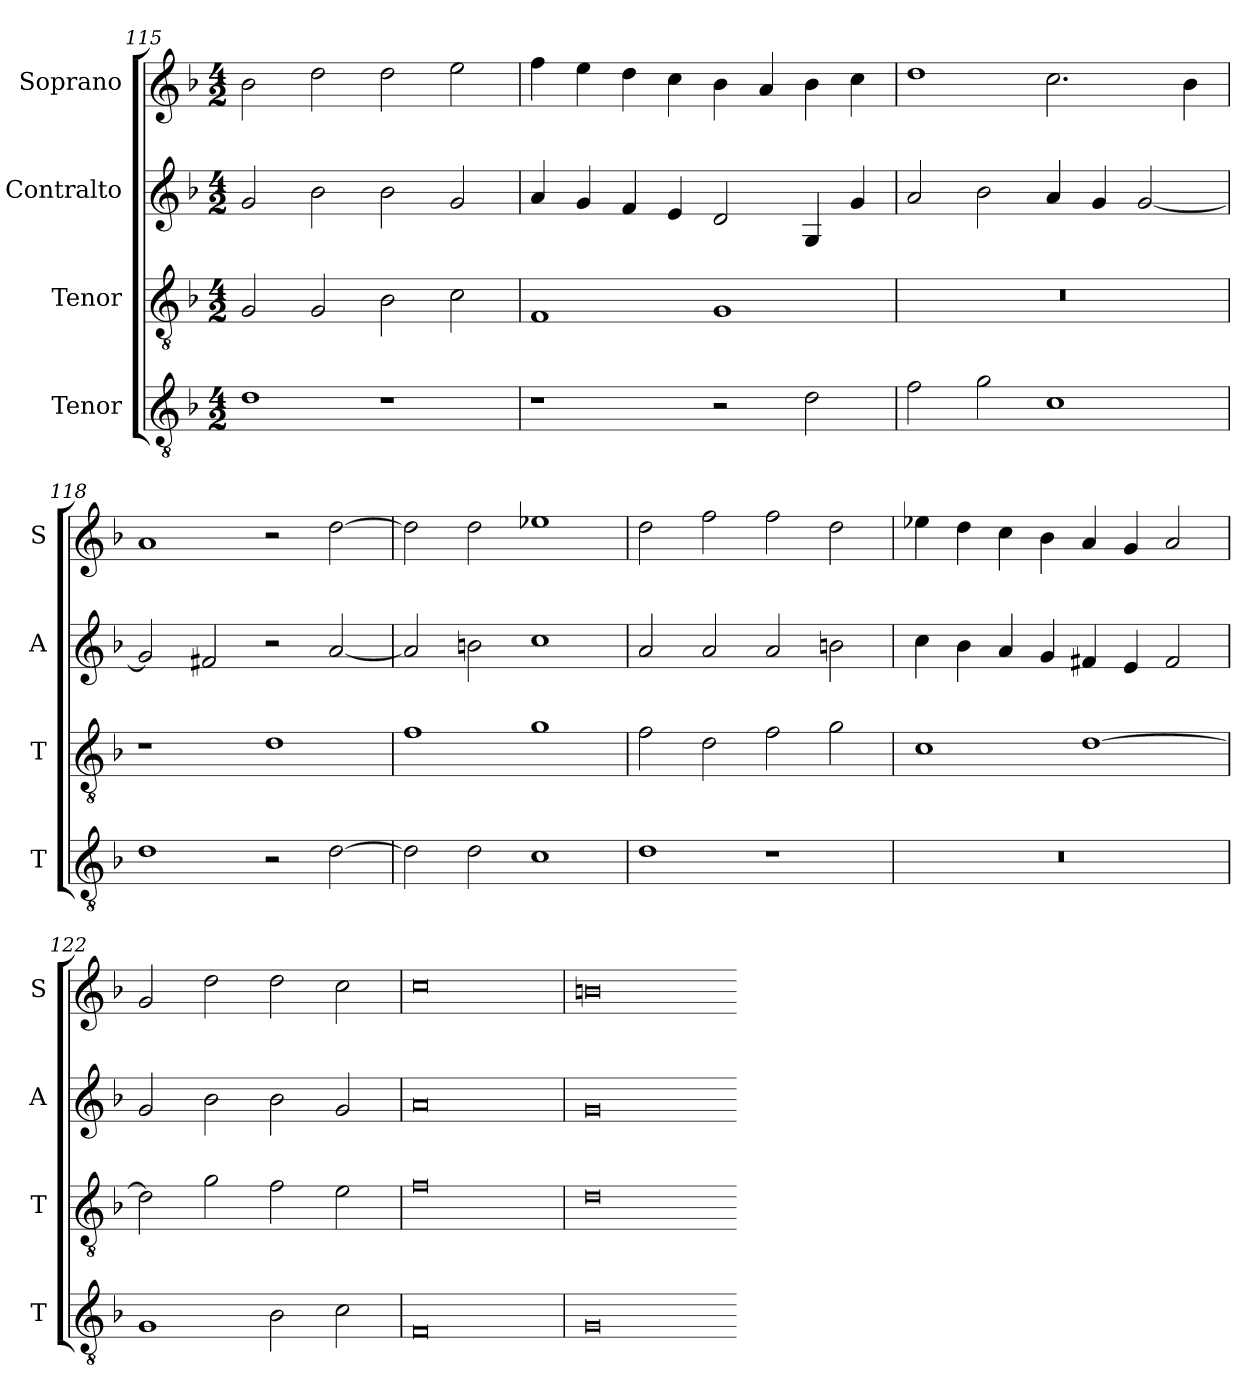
**kern	**kern	**kern	**kern
*part4	*part3	*part2	*part1
*staff4	*staff3	*staff2	*staff1
*I"Tenor	*I"Tenor	*I"Contralto	*I"Soprano
*I'T	*I'T	*I'A	*I'S
*clefGv2	*clefGv2	*clefG2	*clefG2
*k[b-]	*k[b-]	*k[b-]	*k[b-]
*G:dor	*G:dor	*G:dor	*G:dor
*M4/2	*M4/2	*M4/2	*M4/2
=115	=115	=115	=115
1d	2G	2g	2b-
.	2G	2b-	2dd
1r	2B-	2b-	2dd
.	2c	2g	2ee
=116	=116	=116	=116
1r	1F	4a	4ff
.	.	4g	4ee
.	.	4f	4dd
.	.	4e	4cc
2r	1G	2d	4b-
.	.	.	4a
2d	.	4G	4b-
.	.	4g	4cc
=117	=117	=117	=117
2f	0r	2a	1dd
2g	.	2b-	.
1c	.	4a	2.cc
.	.	4g	.
.	.	[2g	.
.	.	.	4b-
=118	=118	=118	=118
1d	1r	2g]	1a
.	.	2f#X	.
2r	1d	2r	2r
[2d	.	[2a	[2dd
=119	=119	=119	=119
2d]	1f	2a]	2dd]
2d	.	2bn	2dd
1c	1g	1cc	1ee-X
=120	=120	=120	=120
1d	2f	2a	2dd
.	2d	2a	2ff
1r	2f	2a	2ff
.	2g	2bn	2dd
=121	=121	=121	=121
0r	1c	4cc	4ee-X
.	.	4b-	4dd
.	.	4a	4cc
.	.	4g	4b-
.	[1d	4f#X	4a
.	.	4e	4g
.	.	2f#	2a
=122	=122	=122	=122
1G	2d]	2g	2g
.	2g	2b-	2dd
2B-	2f	2b-	2dd
2c	2e	2g	2cc
=123	=123	=123	=123
0F	0f	0a	0cc
=124	=124	=124	=124
0G	0d	0g	0bn
=-	=-	=-	=-
*-	*-	*-	*-
